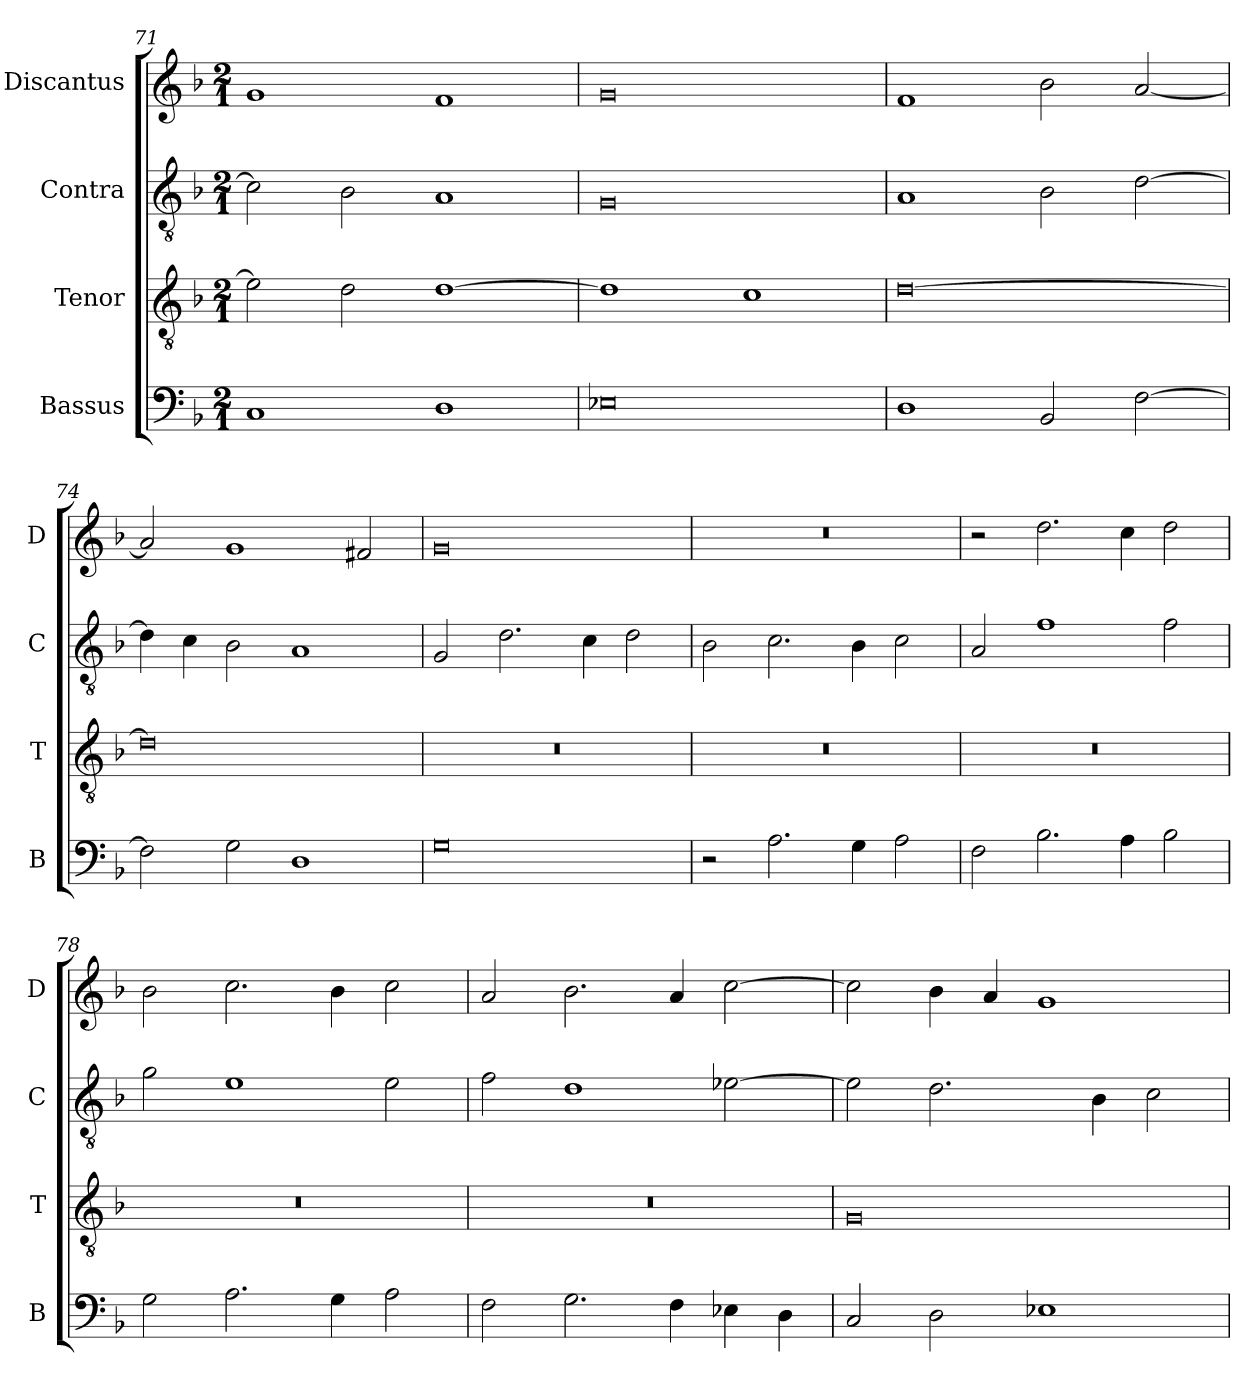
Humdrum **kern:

**kern	**kern	**kern	**kern
*part4	*part3	*part2	*part1
*staff4	*staff3	*staff2	*staff1
*I"Bassus	*I"Tenor	*I"Contra	*I"Discantus
*I'B	*I'T	*I'C	*I'D
*clefF4	*clefGv2	*clefGv2	*clefG2
*k[b-]	*k[b-]	*k[b-]	*k[b-]
*M2/1	*M2/1	*M2/1	*M2/1
=71	=71	=71	=71
1C	2e\]	2c\]	1g
.	2d\	2B-\	.
1D	[1d	1A	1f
=72	=72	=72	=72
0E-X	1d]	0G	0g
.	1c	.	.
=73	=73	=73	=73
1D	[0d	1A	1f
2BB-/	.	2B-\	2b-\
[2F\	.	[2d\	[2a/
=74	=74	=74	=74
2F\]	0d]	4d\]	2a/]
.	.	4c\	.
2G\	.	2B-\	1g
1D	.	1A	.
.	.	.	2f#X/
=75	=75	=75	=75
0G	0r	2G/	0g
.	.	2.d\	.
.	.	4c\	.
.	.	2d\	.
=76	=76	=76	=76
2r	0r	2B-\	0r
2.A\	.	2.c\	.
4G\	.	4B-\	.
2A\	.	2c\	.
=77	=77	=77	=77
2F\	0r	2A/	2r
2.B-\	.	1f	2.dd\
4A\	.	.	4cc\
2B-\	.	2f\	2dd\
=78	=78	=78	=78
2G\	0r	2g\	2b-\
2.A\	.	1e	2.cc\
4G\	.	.	4b-\
2A\	.	2e\	2cc\
=79	=79	=79	=79
2F\	0r	2f\	2a/
2.G\	.	1d	2.b-\
4F\	.	.	4a/
4E-X\	.	[2e-X\	[2cc\
4D\	.	.	.
=80	=80	=80	=80
2C/	0G	2e-\]	2cc\]
2D\	.	2.d\	4b-\
.	.	.	4a/
1E-X	.	.	1g
.	.	4B-\	.
.	.	2c\	.
=	=	=	=
*-	*-	*-	*-
